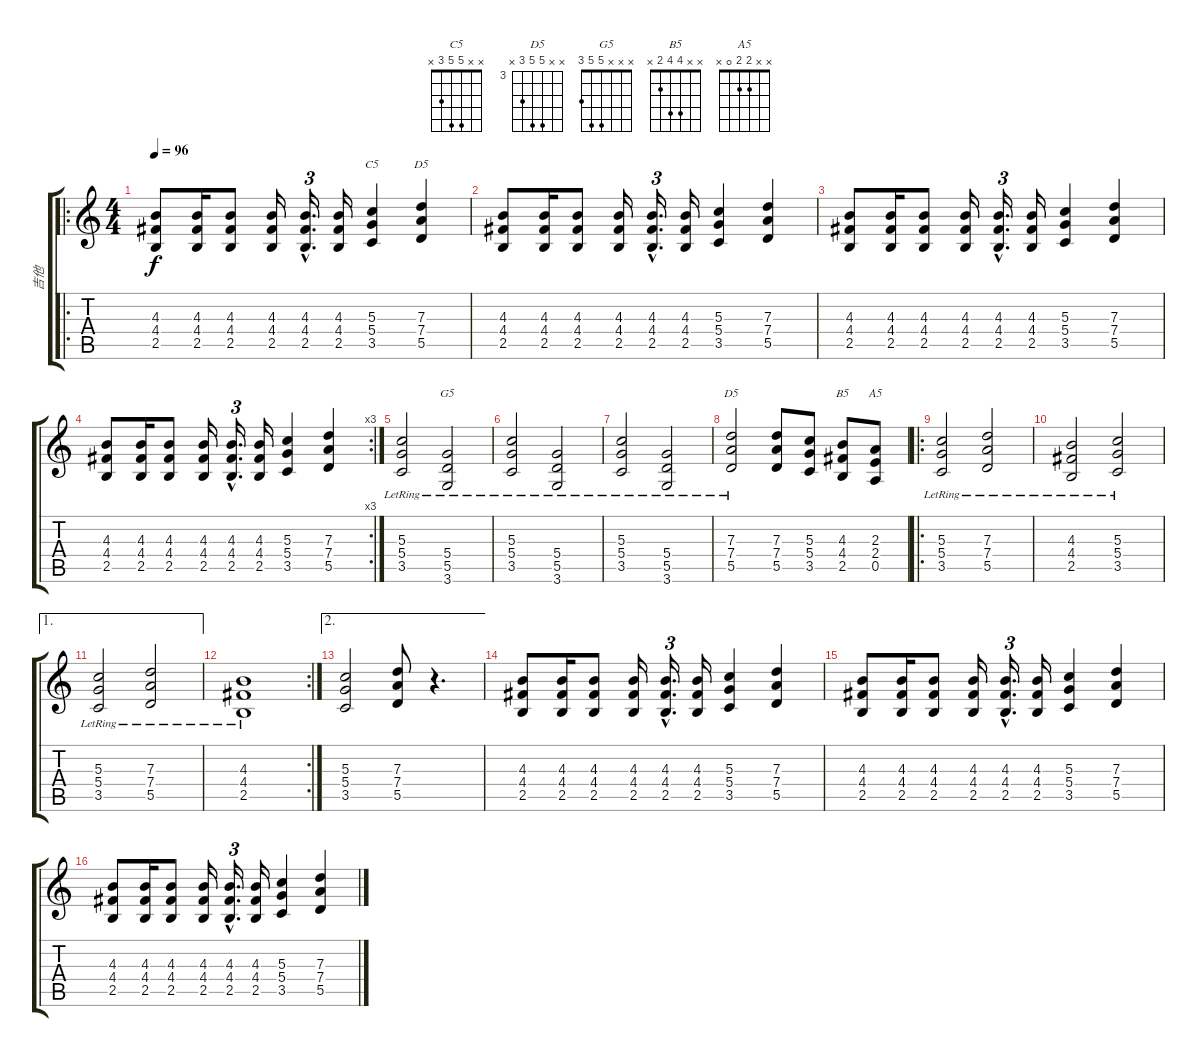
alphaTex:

\track ("吉他" "吉他") {instrument overdrivenguitar}
\staff {score tabs}
\tuning (E4 B3 G3 D3 A2 E2) {hide}
\chord ("C5" x x 5 5 3 x)
\chord ("D5" x x 7 7 5 x) {firstfret 5}
\chord ("G5" x x x 5 5 3)
\chord ("D5" x x 7 7 5 x) {firstfret 3}
\chord ("B5" x x 4 4 2 x)
\chord ("A5" x x 2 2 0 x)
\ro
\ts (4 4)
\tempo 96
\clef g2
\ks c
(4.3 4.4 2.5).8{dy f instrument overdrivenguitar} (4.3 4.4 2.5).16 (4.3 4.4 2.5).8 (4.3 4.4 2.5).16 (4.3{hac} 4.4{hac} 2.5{hac}).16{d tu (3 2)} (4.3 4.4 2.5).16 (5.3 5.4 3.5).4{ch "C5"} (7.3 7.4 5.5).4{ch "D5"} |
(4.3 4.4 2.5).8 (4.3 4.4 2.5).16 (4.3 4.4 2.5).8 (4.3 4.4 2.5).16 (4.3{hac} 4.4{hac} 2.5{hac}).16{d tu (3 2)} (4.3 4.4 2.5).16 (5.3 5.4 3.5).4 (7.3 7.4 5.5).4 |
(4.3 4.4 2.5).8 (4.3 4.4 2.5).16 (4.3 4.4 2.5).8 (4.3 4.4 2.5).16 (4.3{hac} 4.4{hac} 2.5{hac}).16{d tu (3 2)} (4.3 4.4 2.5).16 (5.3 5.4 3.5).4 (7.3 7.4 5.5).4 |
\rc 3
(4.3 4.4 2.5).8 (4.3 4.4 2.5).16 (4.3 4.4 2.5).8 (4.3 4.4 2.5).16 (4.3{hac} 4.4{hac} 2.5{hac}).16{d tu (3 2)} (4.3 4.4 2.5).16 (5.3 5.4 3.5).4 (7.3 7.4 5.5).4 |
(5.3 5.4{lr} 3.5).2 (5.4{lr} 5.5 3.6).2{ch "G5"} |
(5.3 5.4 3.5{lr}).2 (5.4 5.5 3.6{lr}).2 |
(5.3 5.4{lr} 3.5).2 (5.4 5.5{lr} 3.6).2 |
(7.3 7.4{lr} 5.5).2{ch "D5"} (7.3 7.4 5.5).8 (5.3 5.4 3.5).8 (4.3 4.4 2.5).8{ch "B5"} (2.3 2.4 0.5).8{ch "A5"} |
\ro
(5.3 5.4 3.5{lr}).2 (7.3 7.4{lr} 5.5).2 |
(4.3 4.4 2.5{lr}).2 (5.3 5.4{lr} 3.5).2 |
\ae 1
(5.3 5.4 3.5{lr}).2 (7.3 7.4 5.5{lr}).2 |
\rc 2
(4.3 4.4 2.5{lr}).1 |
\ae 2
(5.3 5.4 3.5).2 (7.3 7.4 5.5).8 r.4{d} |
(4.3 4.4 2.5).8 (4.3 4.4 2.5).16 (4.3 4.4 2.5).8 (4.3 4.4 2.5).16 (4.3{hac} 4.4{hac} 2.5{hac}).16{d tu (3 2)} (4.3 4.4 2.5).16 (5.3 5.4 3.5).4 (7.3 7.4 5.5).4 |
(4.3 4.4 2.5).8 (4.3 4.4 2.5).16 (4.3 4.4 2.5).8 (4.3 4.4 2.5).16 (4.3{hac} 4.4{hac} 2.5{hac}).16{d tu (3 2)} (4.3 4.4 2.5).16 (5.3 5.4 3.5).4 (7.3 7.4 5.5).4 |
(4.3 4.4 2.5).8 (4.3 4.4 2.5).16 (4.3 4.4 2.5).8 (4.3 4.4 2.5).16 (4.3{hac} 4.4{hac} 2.5{hac}).16{d tu (3 2)} (4.3 4.4 2.5).16 (5.3 5.4 3.5).4 (7.3 7.4 5.5).4
